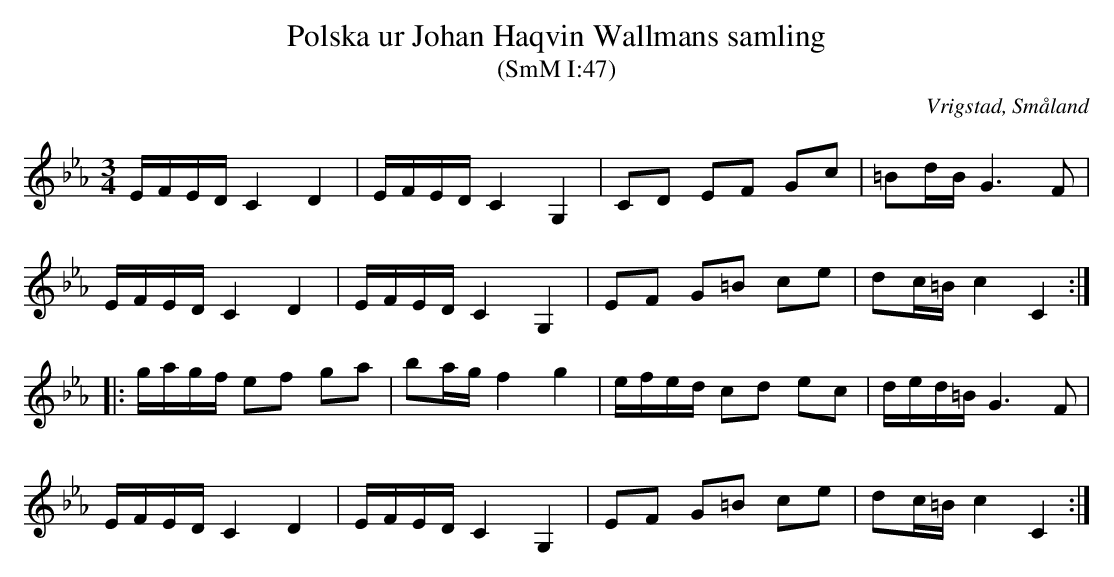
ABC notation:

X:1
T:Polska ur Johan Haqvin Wallmans samling
T:(SmM I:47)
O:Vrigstad, Småland
M:3/4
L:1/16
K:Cm
EFED C4 D4|EFED C4 G,4|C2D2 E2F2 G2c2|=B2dB G6 F2|
EFED C4 D4|EFED C4 G,4|E2F2 G2=B2 c2e2|d2c=B c4C4:|
|:gagf e2f2 g2a2|b2ag f4g4|efed c2d2 e2c2|ded=B G6 F2|
EFED C4 D4|EFED C4 G,4|E2F2 G2=B2 c2e2|d2c=B c4C4:|
